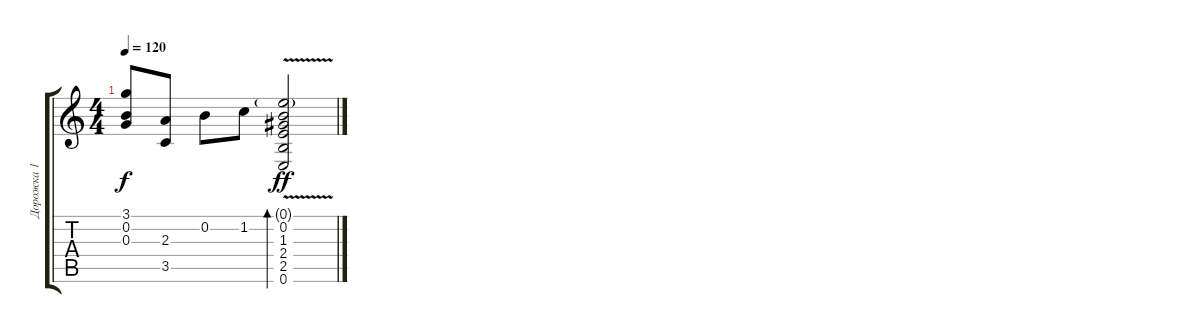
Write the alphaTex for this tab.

\track ("Дорожка 1" "Дорожка 1") {instrument acousticguitarsteel}
\staff {score tabs}
\tuning (E4 B3 G3 D3 A2 E2) {hide}
\ts (4 4)
\tempo 120
\clef g2
\ks c
(3.1{t} 0.2{t} 0.3{t}).8{dy f} (2.3 3.5).8 0.2.8 1.2.8 (0.1{g} 0.2 1.3{v} 2.4{v} 2.5{v} 0.6).2{bd 60 dy ff}
